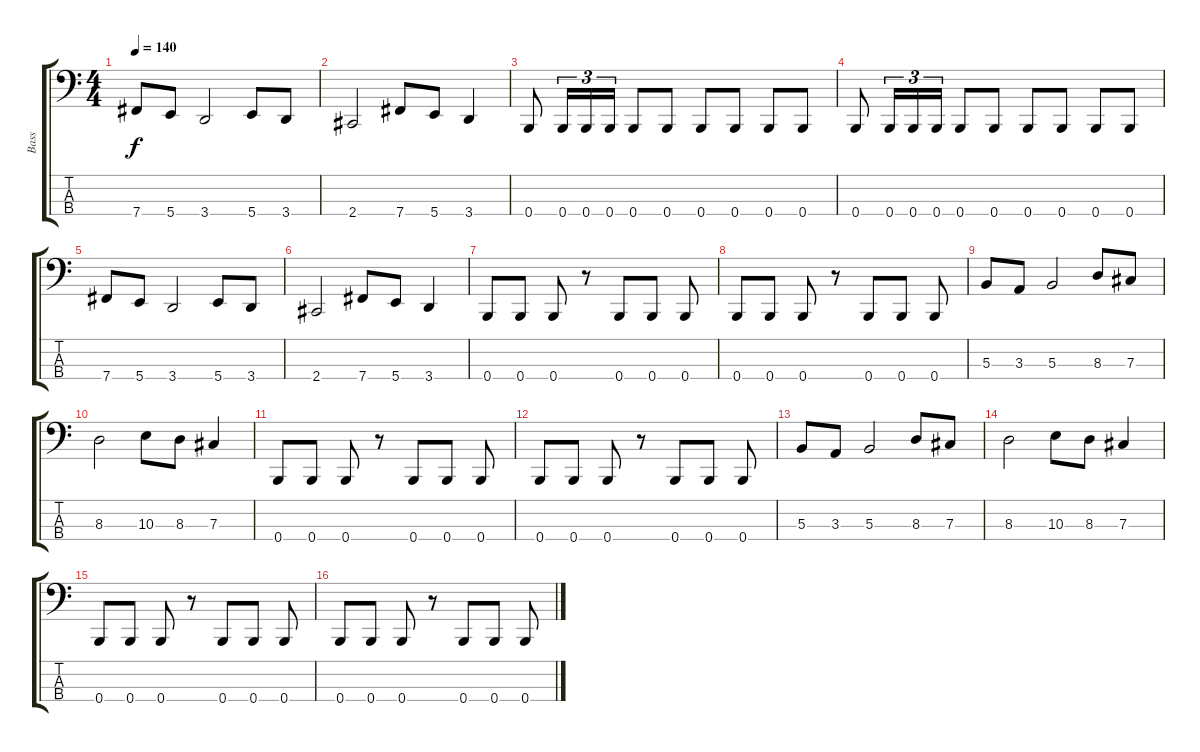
\track ("Bass" "Bass") {instrument electricbasspick}
\staff {score tabs}
\tuning (E2 B1 Gb1 B0) {hide}
\ts (4 4)
\tempo 140
\clef f4
\ks c
7.4.8{dy f} 5.4.8 3.4.2 5.4.8 3.4.8 |
2.4.2 7.4.8 5.4.8 3.4.4 |
0.4.8 0.4.16{tu (3 2)} 0.4.16{tu (3 2)} 0.4.16{tu (3 2)} 0.4.8 0.4.8 0.4.8 0.4.8 0.4.8 0.4.8 |
0.4.8 0.4.16{tu (3 2)} 0.4.16{tu (3 2)} 0.4.16{tu (3 2)} 0.4.8 0.4.8 0.4.8 0.4.8 0.4.8 0.4.8 |
7.4.8 5.4.8 3.4.2 5.4.8 3.4.8 |
2.4.2 7.4.8 5.4.8 3.4.4 |
0.4.8 0.4.8 0.4.8 r.8 0.4.8 0.4.8 0.4.8 |
0.4.8 0.4.8 0.4.8 r.8 0.4.8 0.4.8 0.4.8 |
5.3.8 3.3.8 5.3.2 8.3.8 7.3.8 |
8.3.2 10.3.8 8.3.8 7.3.4 |
0.4.8 0.4.8 0.4.8 r.8 0.4.8 0.4.8 0.4.8 |
0.4.8 0.4.8 0.4.8 r.8 0.4.8 0.4.8 0.4.8 |
5.3.8 3.3.8 5.3.2 8.3.8 7.3.8 |
8.3.2 10.3.8 8.3.8 7.3.4 |
0.4.8 0.4.8 0.4.8 r.8 0.4.8 0.4.8 0.4.8 |
0.4.8 0.4.8 0.4.8 r.8 0.4.8 0.4.8 0.4.8
